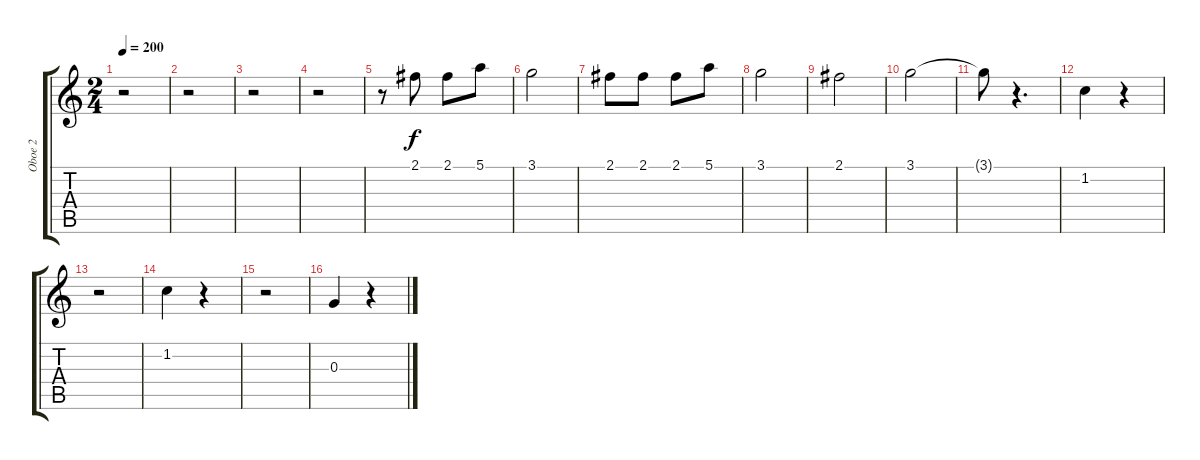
\track ("Oboe 2" "Oboe 2") {instrument acousticguitarnylon}
\staff {score tabs}
\tuning (E4 B3 G3 D3 A2 E2) {hide}
\ts (2 4)
\tempo 200
\clef g2
\ks c
r.2{dy fff} |
r.2 |
r.2 |
r.2 |
r.8 2.1.8{dy f} 2.1.8 5.1.8 |
3.1.2 |
2.1.8 2.1.8 2.1.8 5.1.8 |
3.1.2 |
2.1.2 |
3.1.2 |
3.1{t}.8 r.4{d} |
1.2.4 r.4 |
r.2 |
1.2.4 r.4 |
r.2 |
0.3.4 r.4
